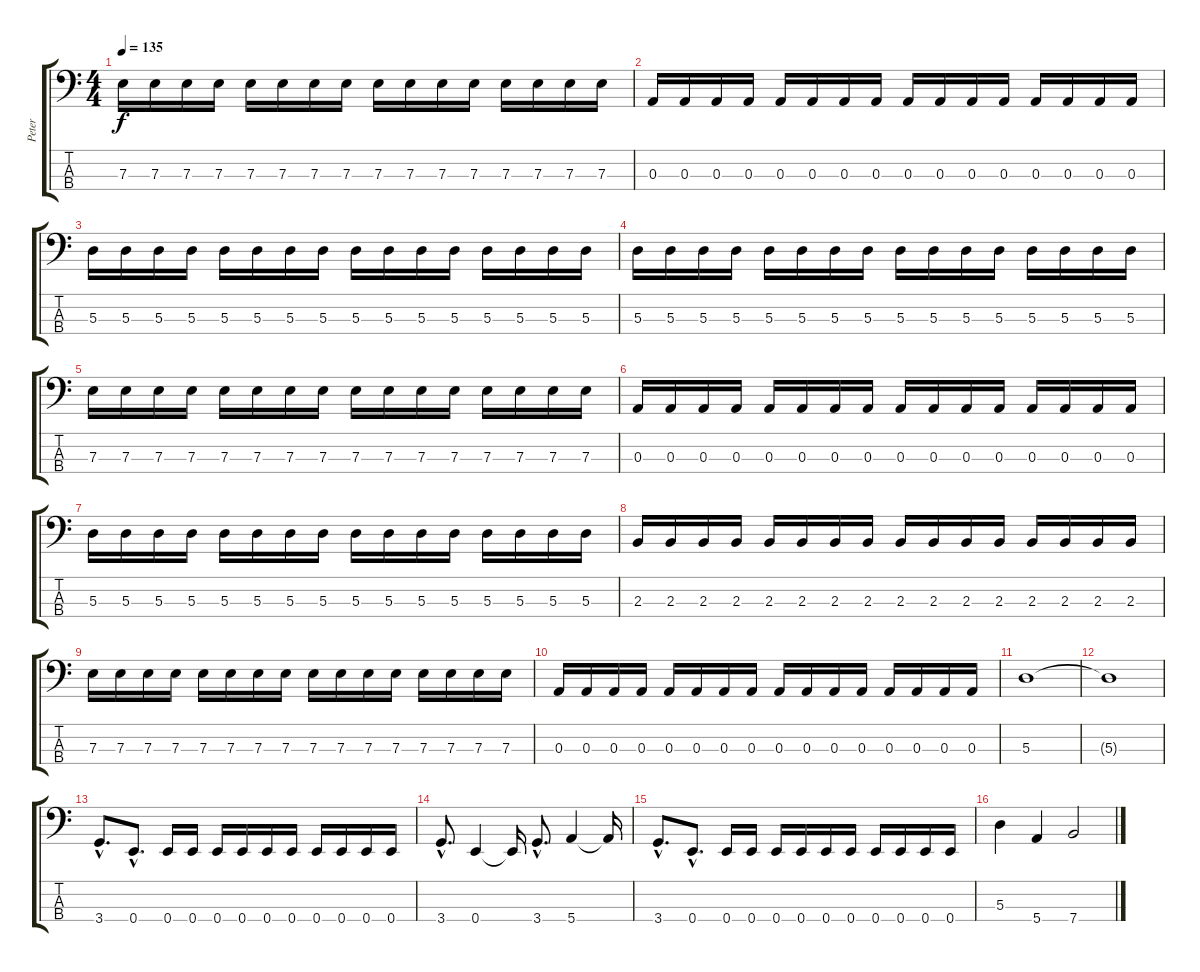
\track ("Peter" "Peter") {instrument electricbasspick}
\staff {score tabs}
\tuning (G2 D2 A1 E1) {hide}
\ts (4 4)
\tempo 135
\clef f4
\ks c
7.3.16{dy f} 7.3.16 7.3.16 7.3.16 7.3.16 7.3.16 7.3.16 7.3.16 7.3.16 7.3.16 7.3.16 7.3.16 7.3.16 7.3.16 7.3.16 7.3.16 |
0.3.16 0.3.16 0.3.16 0.3.16 0.3.16 0.3.16 0.3.16 0.3.16 0.3.16 0.3.16 0.3.16 0.3.16 0.3.16 0.3.16 0.3.16 0.3.16 |
5.3.16 5.3.16 5.3.16 5.3.16 5.3.16 5.3.16 5.3.16 5.3.16 5.3.16 5.3.16 5.3.16 5.3.16 5.3.16 5.3.16 5.3.16 5.3.16 |
5.3.16 5.3.16 5.3.16 5.3.16 5.3.16 5.3.16 5.3.16 5.3.16 5.3.16 5.3.16 5.3.16 5.3.16 5.3.16 5.3.16 5.3.16 5.3.16 |
7.3.16 7.3.16 7.3.16 7.3.16 7.3.16 7.3.16 7.3.16 7.3.16 7.3.16 7.3.16 7.3.16 7.3.16 7.3.16 7.3.16 7.3.16 7.3.16 |
0.3.16 0.3.16 0.3.16 0.3.16 0.3.16 0.3.16 0.3.16 0.3.16 0.3.16 0.3.16 0.3.16 0.3.16 0.3.16 0.3.16 0.3.16 0.3.16 |
5.3.16 5.3.16 5.3.16 5.3.16 5.3.16 5.3.16 5.3.16 5.3.16 5.3.16 5.3.16 5.3.16 5.3.16 5.3.16 5.3.16 5.3.16 5.3.16 |
2.3.16 2.3.16 2.3.16 2.3.16 2.3.16 2.3.16 2.3.16 2.3.16 2.3.16 2.3.16 2.3.16 2.3.16 2.3.16 2.3.16 2.3.16 2.3.16 |
7.3.16 7.3.16 7.3.16 7.3.16 7.3.16 7.3.16 7.3.16 7.3.16 7.3.16 7.3.16 7.3.16 7.3.16 7.3.16 7.3.16 7.3.16 7.3.16 |
0.3.16 0.3.16 0.3.16 0.3.16 0.3.16 0.3.16 0.3.16 0.3.16 0.3.16 0.3.16 0.3.16 0.3.16 0.3.16 0.3.16 0.3.16 0.3.16 |
5.3.1 |
5.3{t}.1 |
3.4{hac}.8{d} 0.4{hac}.8{d} 0.4.16 0.4.16 0.4.16 0.4.16 0.4.16 0.4.16 0.4.16 0.4.16 0.4.16 0.4.16 |
3.4{hac}.8{d} 0.4.4 0.4{t}.16 3.4{hac}.8{d} 5.4.4 5.4{t}.16 |
3.4{hac}.8{d} 0.4{hac}.8{d} 0.4.16 0.4.16 0.4.16 0.4.16 0.4.16 0.4.16 0.4.16 0.4.16 0.4.16 0.4.16 |
5.3.4 5.4.4 7.4.2
